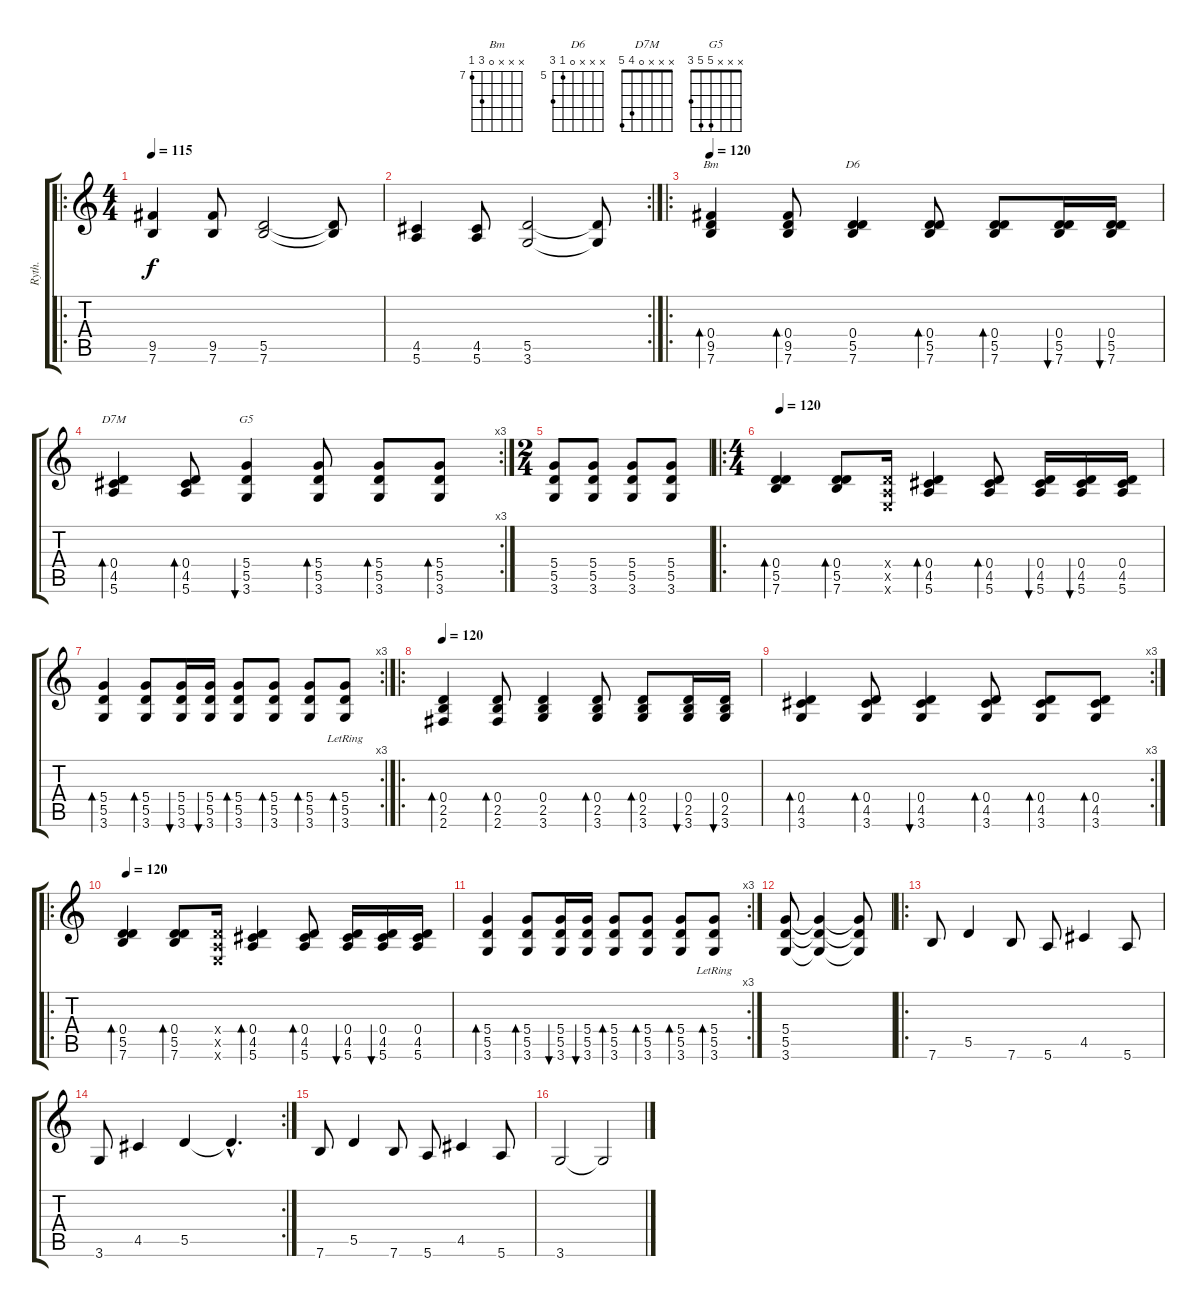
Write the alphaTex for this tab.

\track ("Ryth." "Ryth.") {instrument acousticguitarnylon}
\staff {score tabs}
\tuning (E4 B3 G3 D3 A2 E2) {hide}
\chord ("Bm" x x x 0 9 7) {firstfret 7}
\chord ("D6" x x x 0 5 7) {firstfret 5}
\chord ("D7M" x x x 0 4 5)
\chord ("G5" x x x 5 5 3)
\ro
\ts (4 4)
\tempo 115
\clef g2
\ks c
(9.5 7.6).4{dy f volume 10} (9.5 7.6).8 (5.5 7.6).2 (5.5{t} 7.6{t}).8 |
\rc 2
(4.5 5.6).4 (4.5 5.6).8 (5.5 3.6).2 (5.5{t} 3.6{t}).8 |
\ro
\tempo 120
(0.4 9.5 7.6).4{bd 30 ch "Bm" volume 9} (0.4 9.5 7.6).8{bd 30} (0.4 5.5 7.6).4{ch "D6"} (0.4 5.5 7.6).8{bd 30} (0.4 5.5 7.6).8{bd 30} (0.4 5.5 7.6).16{bu 30} (0.4 5.5 7.6).16{bu 30} |
\rc 3
(0.4 4.5 5.6).4{bd 30 ch "D7M"} (0.4 4.5 5.6).8{bd 30} (5.4 5.5 3.6).4{bu 30 ch "G5"} (5.4 5.5 3.6).8{bd 30} (5.4 5.5 3.6).8{bd 30} (5.4 5.5 3.6).8{bd 30} |
\ts (2 4)
(5.4 5.5 3.6).8 (5.4 5.5 3.6).8 (5.4 5.5 3.6).8 (5.4 5.5 3.6).8 |
\ro
\ts (4 4)
\tempo 120
(0.4 5.5 7.6).4{bd 30 volume 10} (0.4 5.5 7.6).8{bd 30} (0.4{x} 0.5{x} 0.6{x}).16 (0.4 4.5 5.6).4{bd 30} (0.4 4.5 5.6).8{bd 30} (0.4 4.5 5.6).16{bu 30} (0.4 4.5 5.6).16{bu 30} (0.4 4.5 5.6).16 |
\rc 3
(5.4 5.5 3.6).4{bd 30} (5.4 5.5 3.6).8{bd 30} (5.4 5.5 3.6).16{bu 30} (5.4 5.5 3.6).16{bu 30} (5.4 5.5 3.6).8{bd 30} (5.4 5.5 3.6).8{bd 30} (5.4 5.5 3.6).8{bd 30} (5.4{lr} 5.5{lr} 3.6{lr}).8{bd 30} |
\ro
\tempo 120
(0.4 2.5 2.6).4{bd 30 volume 10} (0.4 2.5 2.6).8{bd 30} (0.4 2.5 3.6).4 (0.4 2.5 3.6).8{bd 30} (0.4 2.5 3.6).8{bd 30} (0.4 2.5 3.6).16{bu 30} (0.4 2.5 3.6).16{bu 30} |
\rc 3
(0.4 4.5 3.6).4{bd 30} (0.4 4.5 3.6).8{bd 30} (0.4 4.5 3.6).4{bu 30} (0.4 4.5 3.6).8{bd 30} (0.4 4.5 3.6).8{bd 30} (0.4 4.5 3.6).8{bd 30} |
\ro
\tempo 120
(0.4 5.5 7.6).4{bd 30} (0.4 5.5 7.6).8{bd 30} (0.4{x} 0.5{x} 0.6{x}).16 (0.4 4.5 5.6).4{bd 30} (0.4 4.5 5.6).8{bd 30} (0.4 4.5 5.6).16{bu 30} (0.4 4.5 5.6).16{bu 30} (0.4 4.5 5.6).16 |
\rc 3
(5.4 5.5 3.6).4{bd 30} (5.4 5.5 3.6).8{bd 30} (5.4 5.5 3.6).16{bu 30} (5.4 5.5 3.6).16{bu 30} (5.4 5.5 3.6).8{bd 30} (5.4 5.5 3.6).8{bd 30} (5.4 5.5 3.6).8{bd 30} (5.4{lr} 5.5{lr} 3.6{lr}).8{bd 30} |
(5.4 5.5 3.6).8{volume 5} (5.4{t} 5.5{t} 3.6{t}).4 (5.4{t} 5.5{t} 3.6{t}).8 |
\ro
7.6.8{volume 16} 5.5.4 7.6.8 5.6.8 4.5.4 5.6.8 |
\rc 2
3.6.8 4.5.4 5.5.4 5.5{hac t}.4{d} |
7.6.8 5.5.4 7.6.8 5.6.8 4.5.4 5.6.8 |
3.6.2 3.6{t}.2
